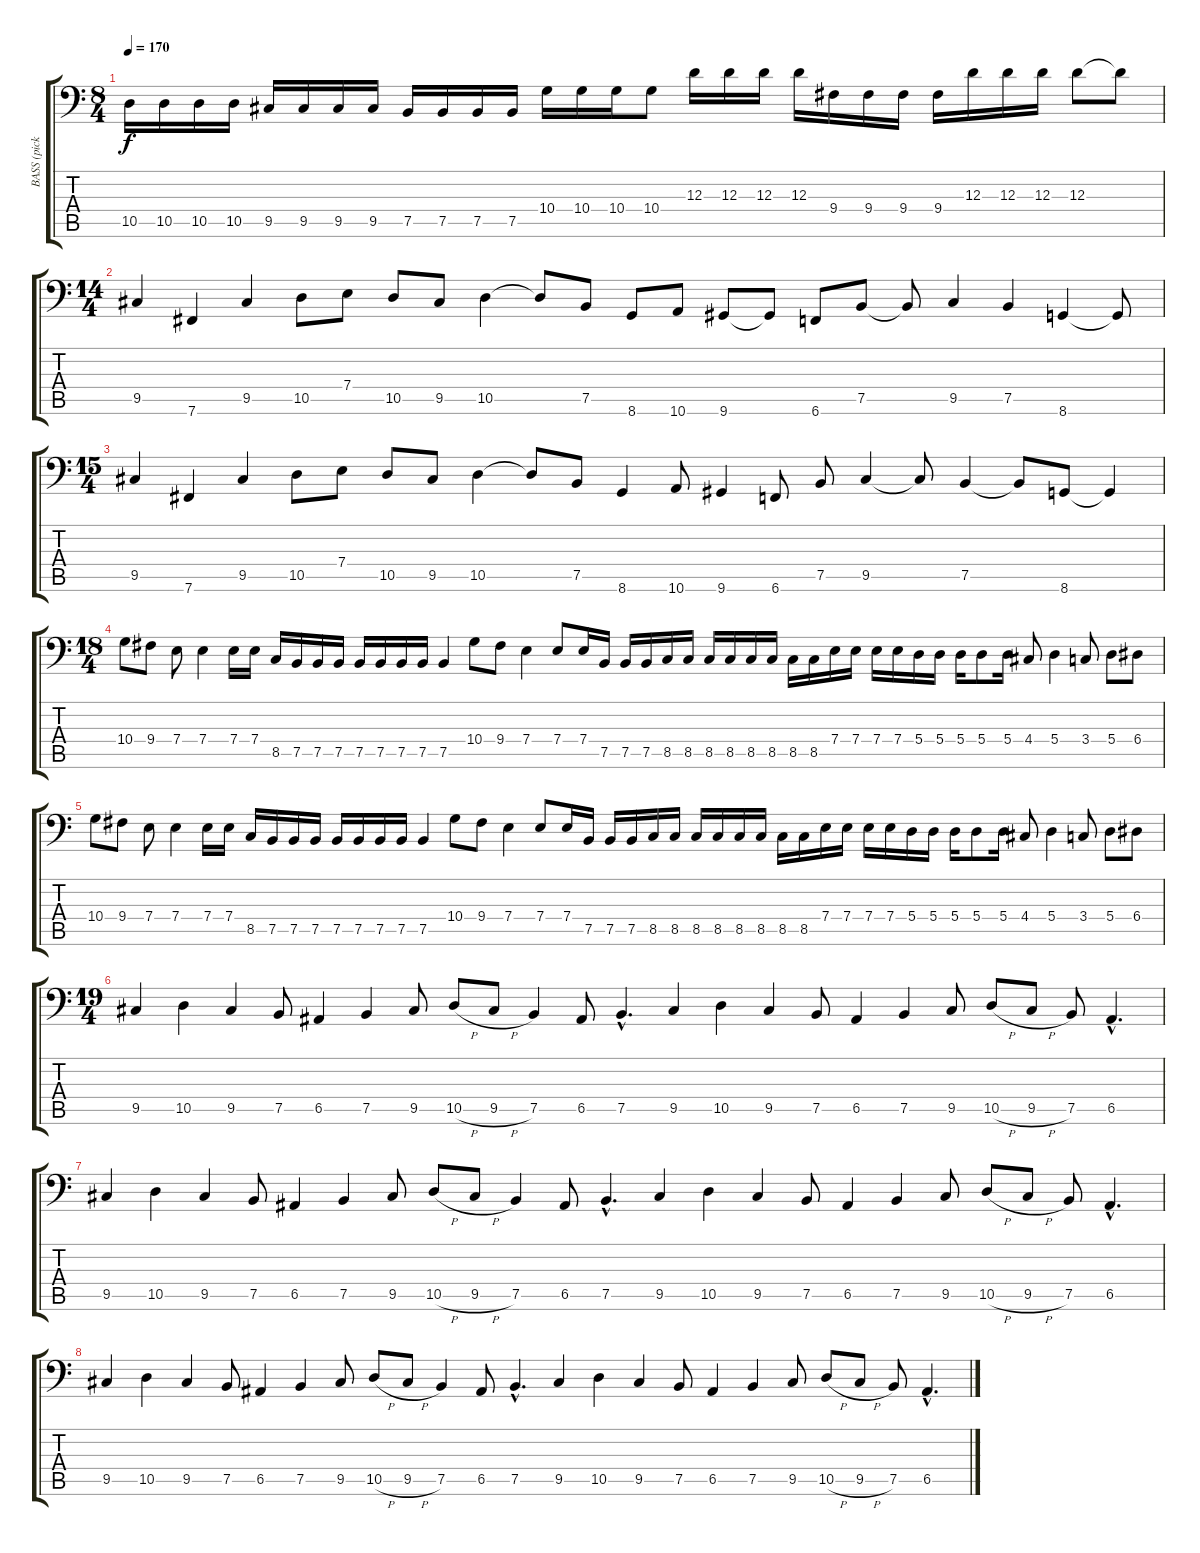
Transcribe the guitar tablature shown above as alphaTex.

\track ("BASS (pick)" "BASS (pick") {instrument electricbasspick}
\staff {score tabs}
\tuning (E4 B3 D2 A1 E1 B0) {hide}
\ts (8 4)
\tempo 170
\clef f4
\ks c
10.5.16{dy f} 10.5.16 10.5.16 10.5.16 9.5.16 9.5.16 9.5.16 9.5.16 7.5.16 7.5.16 7.5.16 7.5.16 10.4.16 10.4.16 10.4.16 10.4.8 12.3.16 12.3.16 12.3.16 12.3.16 9.4.16 9.4.16 9.4.16 9.4.16 12.3.16 12.3.16 12.3.16 12.3.8 12.3{t}.8 |
\ts (14 4)
9.5.4 7.6.4 9.5.4 10.5.8 7.4.8 10.5.8 9.5.8 10.5.4 10.5{t}.8 7.5.8 8.6.8 10.6.8 9.6.8 9.6{t}.8 6.6.8 7.5.8 7.5{t}.8 9.5.4 7.5.4 8.6.4 8.6{t}.8 |
\ts (15 4)
9.5.4 7.6.4 9.5.4 10.5.8 7.4.8 10.5.8 9.5.8 10.5.4 10.5{t}.8 7.5.8 8.6.4 10.6.8 9.6.4 6.6.8 7.5.8 9.5.4 9.5{t}.8 7.5.4 7.5{t}.8 8.6.8 8.6{t}.4 |
\ts (18 4)
10.4.8 9.4.8 7.4.8 7.4.4 7.4.16 7.4.16 8.5.16 7.5.16 7.5.16 7.5.16 7.5.16 7.5.16 7.5.16 7.5.16 7.5.4 10.4.8 9.4.8 7.4.4 7.4.8 7.4.16 7.5.16 7.5.16 7.5.16 8.5.16 8.5.16 8.5.16 8.5.16 8.5.16 8.5.16 8.5.16 8.5.16 7.4.16 7.4.16 7.4.16 7.4.16 5.4.16 5.4.16 5.4.16 5.4.8 5.4.16 4.4.8 5.4.4 3.4.8 5.4.8 6.4.8 |
10.4.8 9.4.8 7.4.8 7.4.4 7.4.16 7.4.16 8.5.16 7.5.16 7.5.16 7.5.16 7.5.16 7.5.16 7.5.16 7.5.16 7.5.4 10.4.8 9.4.8 7.4.4 7.4.8 7.4.16 7.5.16 7.5.16 7.5.16 8.5.16 8.5.16 8.5.16 8.5.16 8.5.16 8.5.16 8.5.16 8.5.16 7.4.16 7.4.16 7.4.16 7.4.16 5.4.16 5.4.16 5.4.16 5.4.8 5.4.16 4.4.8 5.4.4 3.4.8 5.4.8 6.4.8 |
\ts (19 4)
9.5.4 10.5.4 9.5.4 7.5.8 6.5.4 7.5.4 9.5.8 10.5{h}.8 9.5{h}.8 7.5.4 6.5.8 7.5{hac}.4{d} 9.5.4 10.5.4 9.5.4 7.5.8 6.5.4 7.5.4 9.5.8 10.5{h}.8 9.5{h}.8 7.5.8 6.5{hac}.4{d} |
9.5.4 10.5.4 9.5.4 7.5.8 6.5.4 7.5.4 9.5.8 10.5{h}.8 9.5{h}.8 7.5.4 6.5.8 7.5{hac}.4{d} 9.5.4 10.5.4 9.5.4 7.5.8 6.5.4 7.5.4 9.5.8 10.5{h}.8 9.5{h}.8 7.5.8 6.5{hac}.4{d} |
9.5.4 10.5.4 9.5.4 7.5.8 6.5.4 7.5.4 9.5.8 10.5{h}.8 9.5{h}.8 7.5.4 6.5.8 7.5{hac}.4{d} 9.5.4 10.5.4 9.5.4 7.5.8 6.5.4 7.5.4 9.5.8 10.5{h}.8 9.5{h}.8 7.5.8 6.5{hac}.4{d}
